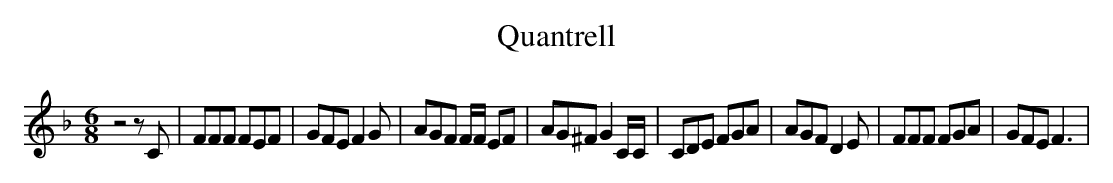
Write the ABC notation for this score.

X:1
T:Quantrell
M:6/8
L:1/8
K:F
 z4 z C| FFF FEF| GFE F2 G| AGF F/2F/2 EF| AG^F G2 C/2C/2| CDE FGA|\
 AGF D2 E| FFF FGA| GFE F3|
